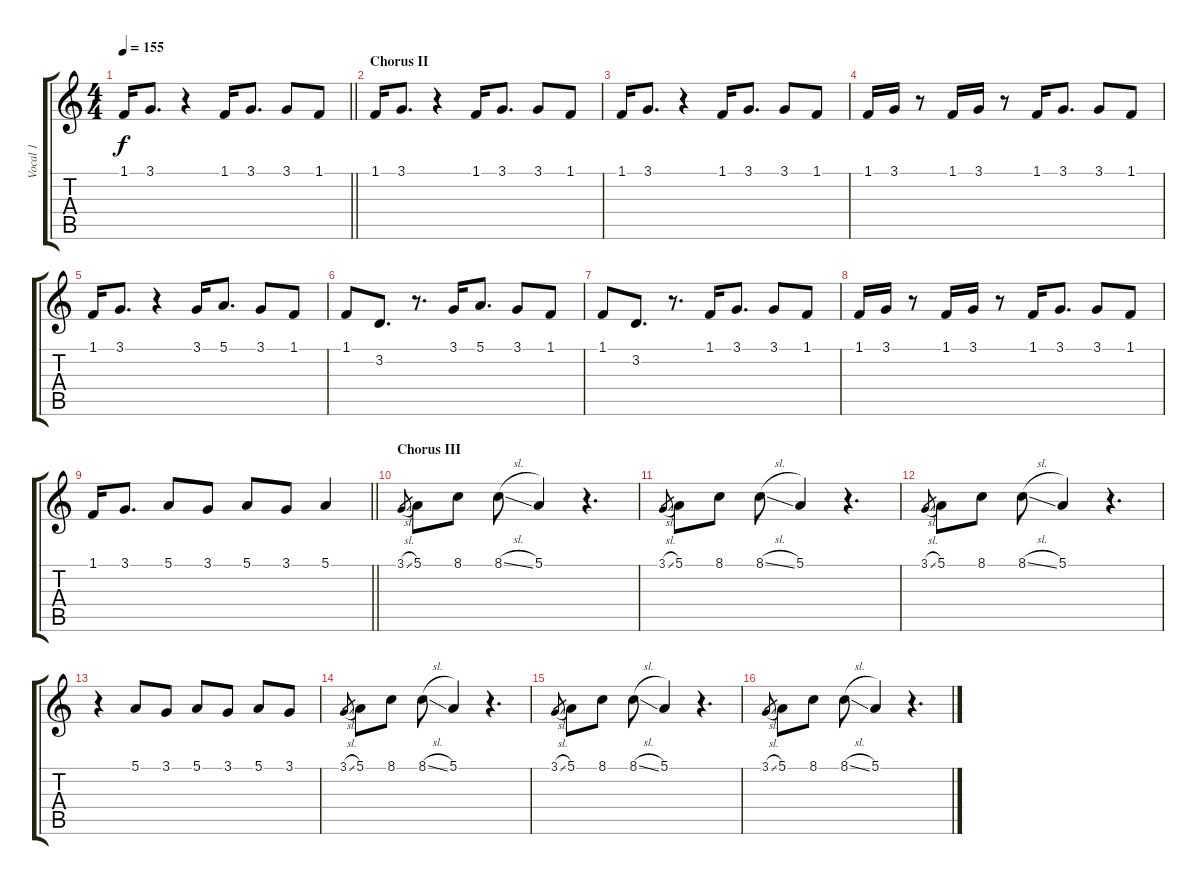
\track ("Vocal 1" "Vocal 1") {instrument flute}
\staff {score tabs}
\tuning (E4 B3 G3 D3 A2 E2) {hide}
\ts (4 4)
\tempo 155
\clef g2
\barLineRight lightlight
\ks c
1.1.16{dy f} 3.1.8{d} r.4 1.1.16 3.1.8{d} 3.1.8 1.1.8 |
\section ("" "Chorus II")
1.1.16 3.1.8{d} r.4 1.1.16 3.1.8{d} 3.1.8 1.1.8 |
1.1.16 3.1.8{d} r.4 1.1.16 3.1.8{d} 3.1.8 1.1.8 |
1.1.16 3.1.16 r.8 1.1.16 3.1.16 r.8 1.1.16 3.1.8{d} 3.1.8 1.1.8 |
1.1.16 3.1.8{d} r.4 3.1.16 5.1.8{d} 3.1.8 1.1.8 |
1.1.8 3.2.8{d} r.8{d} 3.1.16 5.1.8{d} 3.1.8 1.1.8 |
1.1.8 3.2.8{d} r.8{d} 1.1.16 3.1.8{d} 3.1.8 1.1.8 |
1.1.16 3.1.16 r.8 1.1.16 3.1.16 r.8 1.1.16 3.1.8{d} 3.1.8 1.1.8 |
\barLineRight lightlight
1.1.16 3.1.8{d} 5.1.8 3.1.8 5.1.8 3.1.8 5.1.4 |
\section ("" "Chorus III")
3.1{sl}.8{gr} 5.1.8 8.1.8 8.1{sl}.8 5.1.4 r.4{d} |
3.1{sl}.8{gr} 5.1.8 8.1.8 8.1{sl}.8 5.1.4 r.4{d} |
3.1{sl}.8{gr} 5.1.8 8.1.8 8.1{sl}.8 5.1.4 r.4{d} |
r.4 5.1.8 3.1.8 5.1.8 3.1.8 5.1.8 3.1.8 |
3.1{sl}.8{gr} 5.1.8 8.1.8 8.1{sl}.8 5.1.4 r.4{d} |
3.1{sl}.8{gr} 5.1.8 8.1.8 8.1{sl}.8 5.1.4 r.4{d} |
3.1{sl}.8{gr} 5.1.8 8.1.8 8.1{sl}.8 5.1.4 r.4{d}
